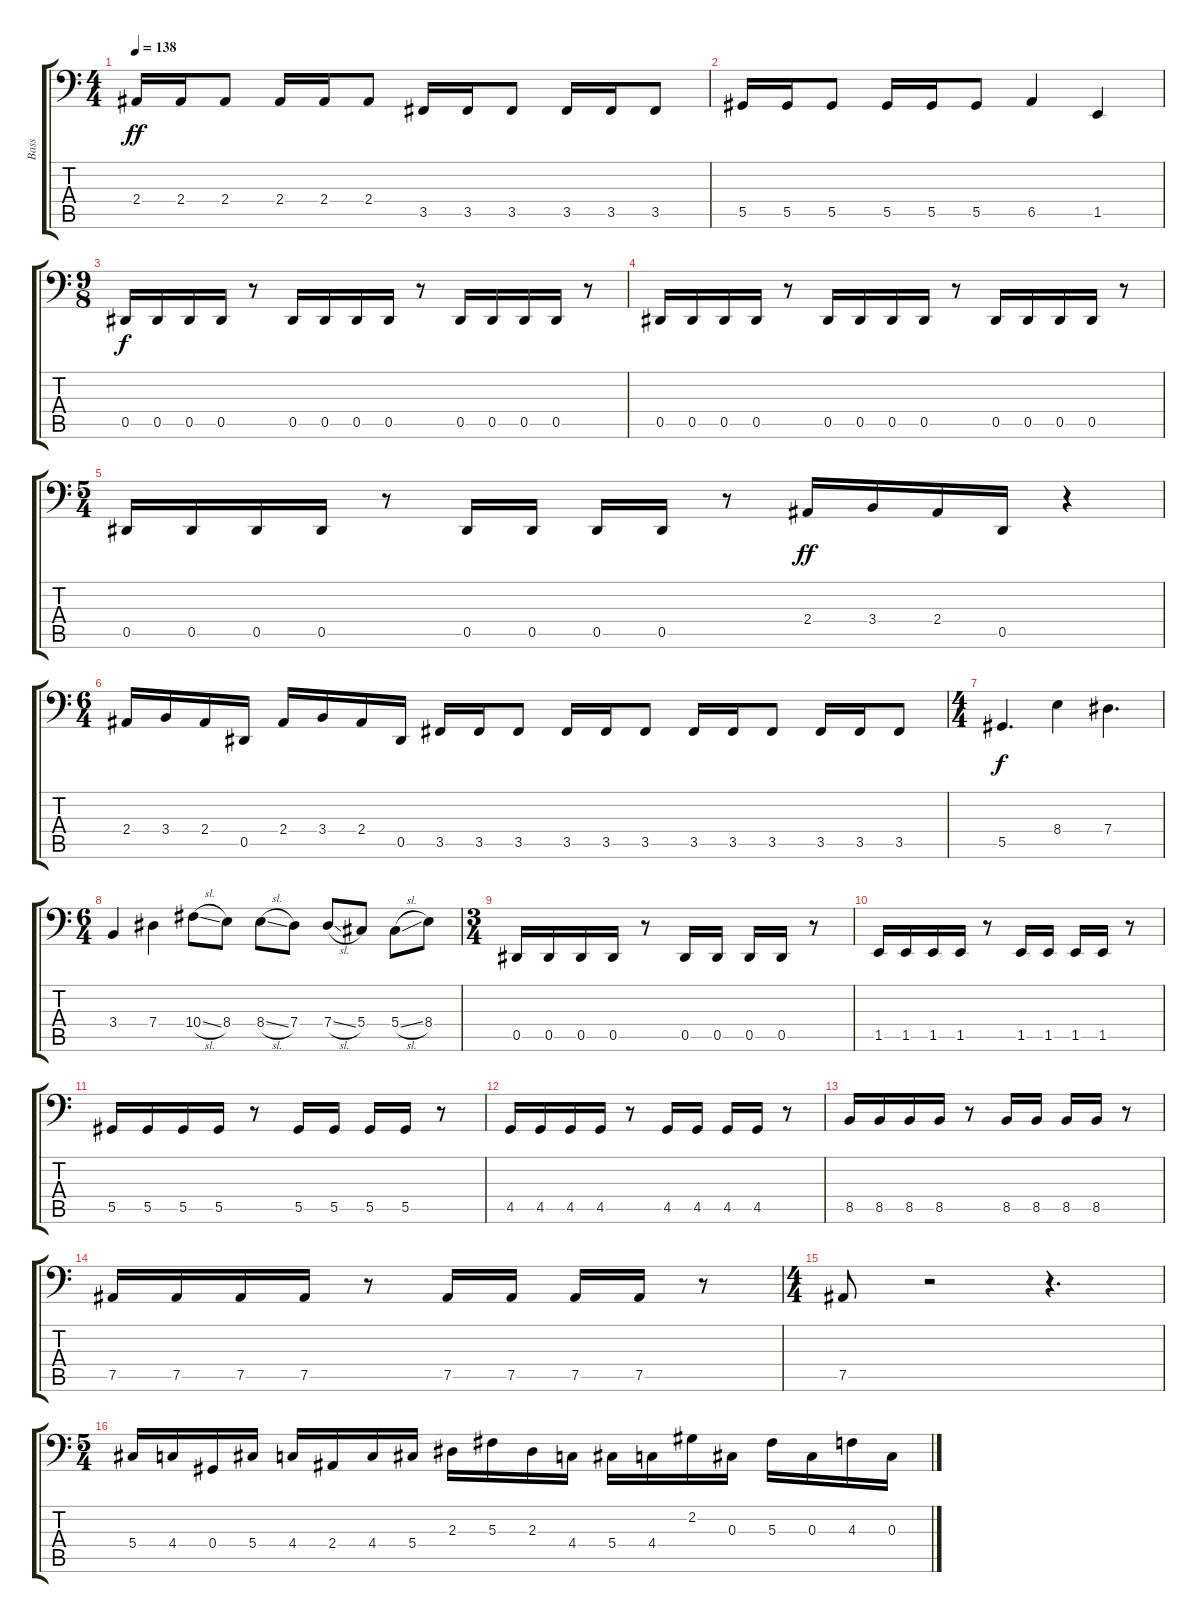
\track ("Bass" "Bass") {instrument electricbassfinger}
\staff {score tabs}
\tuning (B2 Gb2 Db2 Ab1 Eb1 Bb0) {hide}
\ts (4 4)
\tempo 138
\clef f4
\ks c
2.4.16{dy ff} 2.4.16 2.4.8 2.4.16 2.4.16 2.4.8 3.5.16 3.5.16 3.5.8 3.5.16 3.5.16 3.5.8 |
5.5.16 5.5.16 5.5.8 5.5.16 5.5.16 5.5.8 6.5.4 1.5.4 |
\ts (9 8)
0.5.16{dy f} 0.5.16 0.5.16 0.5.16 r.8 0.5.16 0.5.16 0.5.16 0.5.16 r.8 0.5.16 0.5.16 0.5.16 0.5.16 r.8 |
0.5.16 0.5.16 0.5.16 0.5.16 r.8 0.5.16 0.5.16 0.5.16 0.5.16 r.8 0.5.16 0.5.16 0.5.16 0.5.16 r.8 |
\ts (5 4)
0.5.16 0.5.16 0.5.16 0.5.16 r.8 0.5.16 0.5.16 0.5.16 0.5.16 r.8 2.4.16{dy ff} 3.4.16 2.4.16 0.5.16 r.4 |
\ts (6 4)
2.4.16 3.4.16 2.4.16 0.5.16 2.4.16 3.4.16 2.4.16 0.5.16 3.5.16 3.5.16 3.5.8 3.5.16 3.5.16 3.5.8 3.5.16 3.5.16 3.5.8 3.5.16 3.5.16 3.5.8 |
\ts (4 4)
5.5.4{d dy f} 8.4.4 7.4.4{d} |
\ts (6 4)
3.4.4 7.4.4 10.4{sl}.8 8.4.8 8.4{sl}.8 7.4.8 7.4{sl}.8 5.4.8 5.4{sl}.8 8.4.8 |
\ts (3 4)
0.5.16 0.5.16 0.5.16 0.5.16 r.8 0.5.16 0.5.16 0.5.16 0.5.16 r.8 |
1.5.16 1.5.16 1.5.16 1.5.16 r.8 1.5.16 1.5.16 1.5.16 1.5.16 r.8 |
5.5.16 5.5.16 5.5.16 5.5.16 r.8 5.5.16 5.5.16 5.5.16 5.5.16 r.8 |
4.5.16 4.5.16 4.5.16 4.5.16 r.8 4.5.16 4.5.16 4.5.16 4.5.16 r.8 |
8.5.16 8.5.16 8.5.16 8.5.16 r.8 8.5.16 8.5.16 8.5.16 8.5.16 r.8 |
7.5.16 7.5.16 7.5.16 7.5.16 r.8 7.5.16 7.5.16 7.5.16 7.5.16 r.8 |
\ts (4 4)
7.5.8 r.2 r.4{d} |
\ts (5 4)
5.4.16{balance 11} 4.4.16 0.4.16 5.4.16 4.4.16 2.4.16 4.4.16 5.4.16 2.3.16 5.3.16 2.3.16 4.4.16 5.4.16 4.4.16 2.2.16 0.3.16 5.3.16 0.3.16 4.3.16 0.3.16
